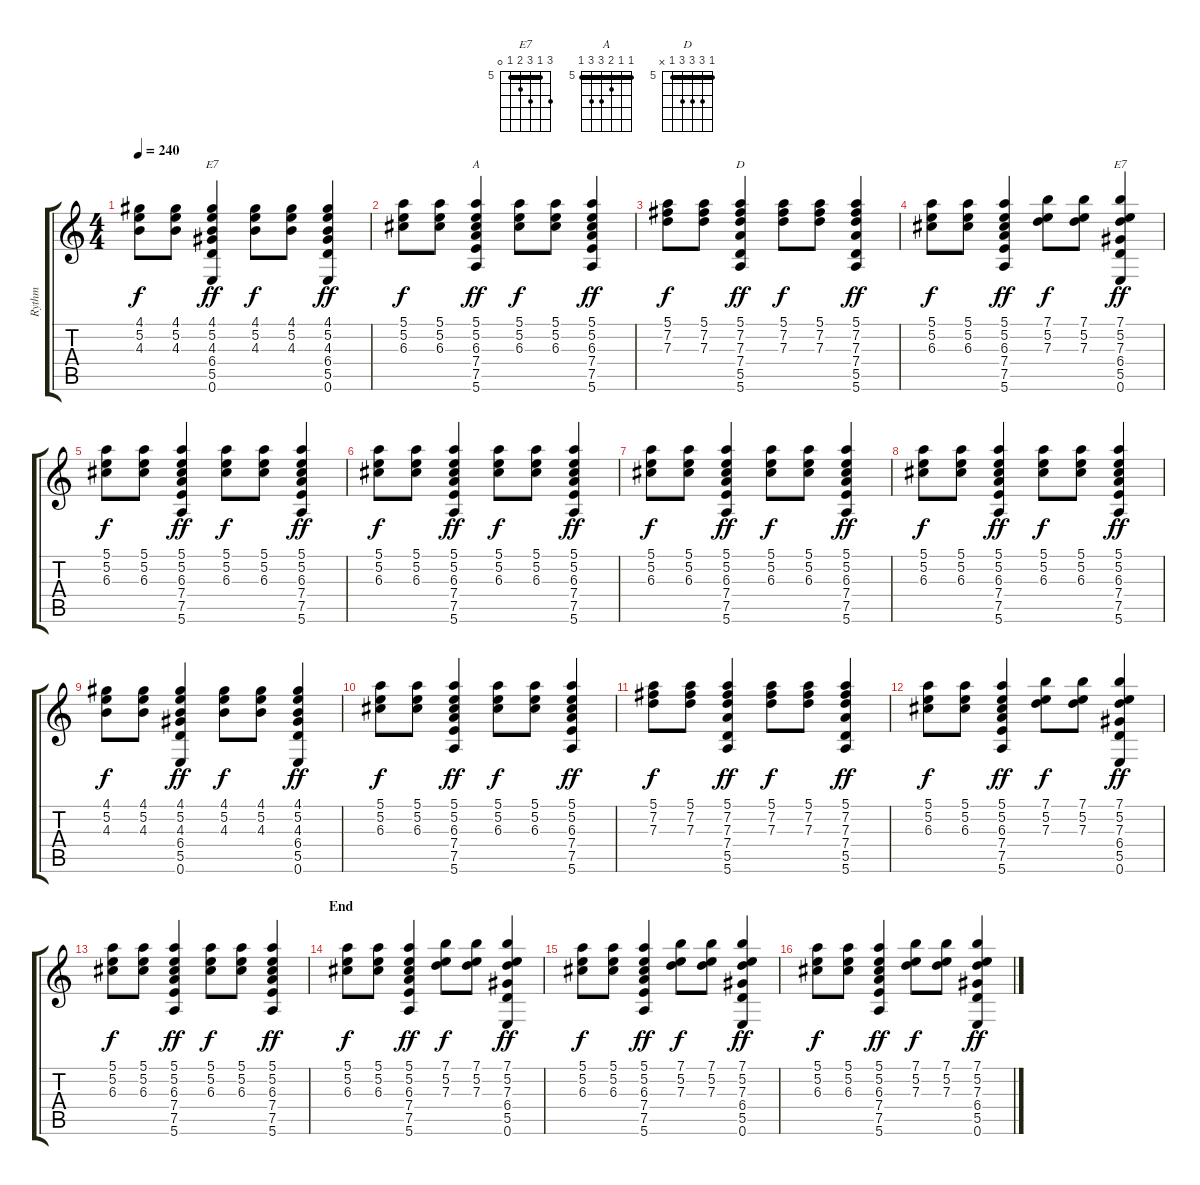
\track ("Rythm" "Rythm") {instrument acousticguitarsteel}
\staff {score tabs}
\tuning (E4 B3 G3 D3 A2 E2) {hide}
\chord ("E7" 4 5 4 6 5 0) {firstfret 4 barre 4}
\chord ("A" 5 5 6 7 7 5) {firstfret 5 barre 5}
\chord ("D" 5 7 7 7 5 x) {firstfret 5 barre 5}
\chord ("E7" 7 5 7 6 5 0) {firstfret 5 barre 5}
\ts (4 4)
\tempo 240
\clef g2
\ks c
(4.1 5.2 4.3).8{dy f} (4.1 5.2 4.3).8 (4.1 5.2 4.3 6.4 5.5 0.6).4{ch "E7" dy ff} (4.1 5.2 4.3).8{dy f} (4.1 5.2 4.3).8 (4.1 5.2 4.3 6.4 5.5 0.6).4{dy ff} |
(5.1 5.2 6.3).8{dy f} (5.1 5.2 6.3).8 (5.1 5.2 6.3 7.4 7.5 5.6).4{ch "A" dy ff} (5.1 5.2 6.3).8{dy f} (5.1 5.2 6.3).8 (5.1 5.2 6.3 7.4 7.5 5.6).4{dy ff} |
(5.1 7.2 7.3).8{dy f} (5.1 7.2 7.3).8 (5.1 7.2 7.3 7.4 5.5 5.6).4{ch "D" dy ff} (5.1 7.2 7.3).8{dy f} (5.1 7.2 7.3).8 (5.1 7.2 7.3 7.4 5.5 5.6).4{dy ff} |
(5.1 5.2 6.3).8{dy f} (5.1 5.2 6.3).8 (5.1 5.2 6.3 7.4 7.5 5.6).4{dy ff} (7.1 5.2 7.3).8{dy f} (7.1 5.2 7.3).8 (7.1 5.2 7.3 6.4 5.5 0.6).4{ch "E7" dy ff} |
(5.1 5.2 6.3).8{dy f} (5.1 5.2 6.3).8 (5.1 5.2 6.3 7.4 7.5 5.6).4{dy ff} (5.1 5.2 6.3).8{dy f} (5.1 5.2 6.3).8 (5.1 5.2 6.3 7.4 7.5 5.6).4{dy ff} |
(5.1 5.2 6.3).8{dy f} (5.1 5.2 6.3).8 (5.1 5.2 6.3 7.4 7.5 5.6).4{dy ff} (5.1 5.2 6.3).8{dy f} (5.1 5.2 6.3).8 (5.1 5.2 6.3 7.4 7.5 5.6).4{dy ff} |
(5.1 5.2 6.3).8{dy f} (5.1 5.2 6.3).8 (5.1 5.2 6.3 7.4 7.5 5.6).4{dy ff} (5.1 5.2 6.3).8{dy f} (5.1 5.2 6.3).8 (5.1 5.2 6.3 7.4 7.5 5.6).4{dy ff} |
(5.1 5.2 6.3).8{dy f} (5.1 5.2 6.3).8 (5.1 5.2 6.3 7.4 7.5 5.6).4{dy ff} (5.1 5.2 6.3).8{dy f} (5.1 5.2 6.3).8 (5.1 5.2 6.3 7.4 7.5 5.6).4{dy ff} |
(4.1 5.2 4.3).8{dy f} (4.1 5.2 4.3).8 (4.1 5.2 4.3 6.4 5.5 0.6).4{dy ff} (4.1 5.2 4.3).8{dy f} (4.1 5.2 4.3).8 (4.1 5.2 4.3 6.4 5.5 0.6).4{dy ff} |
(5.1 5.2 6.3).8{dy f} (5.1 5.2 6.3).8 (5.1 5.2 6.3 7.4 7.5 5.6).4{dy ff} (5.1 5.2 6.3).8{dy f} (5.1 5.2 6.3).8 (5.1 5.2 6.3 7.4 7.5 5.6).4{dy ff} |
(5.1 7.2 7.3).8{dy f} (5.1 7.2 7.3).8 (5.1 7.2 7.3 7.4 5.5 5.6).4{dy ff} (5.1 7.2 7.3).8{dy f} (5.1 7.2 7.3).8 (5.1 7.2 7.3 7.4 5.5 5.6).4{dy ff} |
(5.1 5.2 6.3).8{dy f} (5.1 5.2 6.3).8 (5.1 5.2 6.3 7.4 7.5 5.6).4{dy ff} (7.1 5.2 7.3).8{dy f} (7.1 5.2 7.3).8 (7.1 5.2 7.3 6.4 5.5 0.6).4{dy ff} |
(5.1 5.2 6.3).8{dy f} (5.1 5.2 6.3).8 (5.1 5.2 6.3 7.4 7.5 5.6).4{dy ff} (5.1 5.2 6.3).8{dy f} (5.1 5.2 6.3).8 (5.1 5.2 6.3 7.4 7.5 5.6).4{dy ff} |
\section ("" "End")
(5.1 5.2 6.3).8{dy f} (5.1 5.2 6.3).8 (5.1 5.2 6.3 7.4 7.5 5.6).4{dy ff} (7.1 5.2 7.3).8{dy f} (7.1 5.2 7.3).8 (7.1 5.2 7.3 6.4 5.5 0.6).4{dy ff} |
(5.1 5.2 6.3).8{dy f} (5.1 5.2 6.3).8 (5.1 5.2 6.3 7.4 7.5 5.6).4{dy ff} (7.1 5.2 7.3).8{dy f} (7.1 5.2 7.3).8 (7.1 5.2 7.3 6.4 5.5 0.6).4{dy ff} |
(5.1 5.2 6.3).8{dy f} (5.1 5.2 6.3).8 (5.1 5.2 6.3 7.4 7.5 5.6).4{dy ff} (7.1 5.2 7.3).8{dy f} (7.1 5.2 7.3).8 (7.1 5.2 7.3 6.4 5.5 0.6).4{dy ff}
